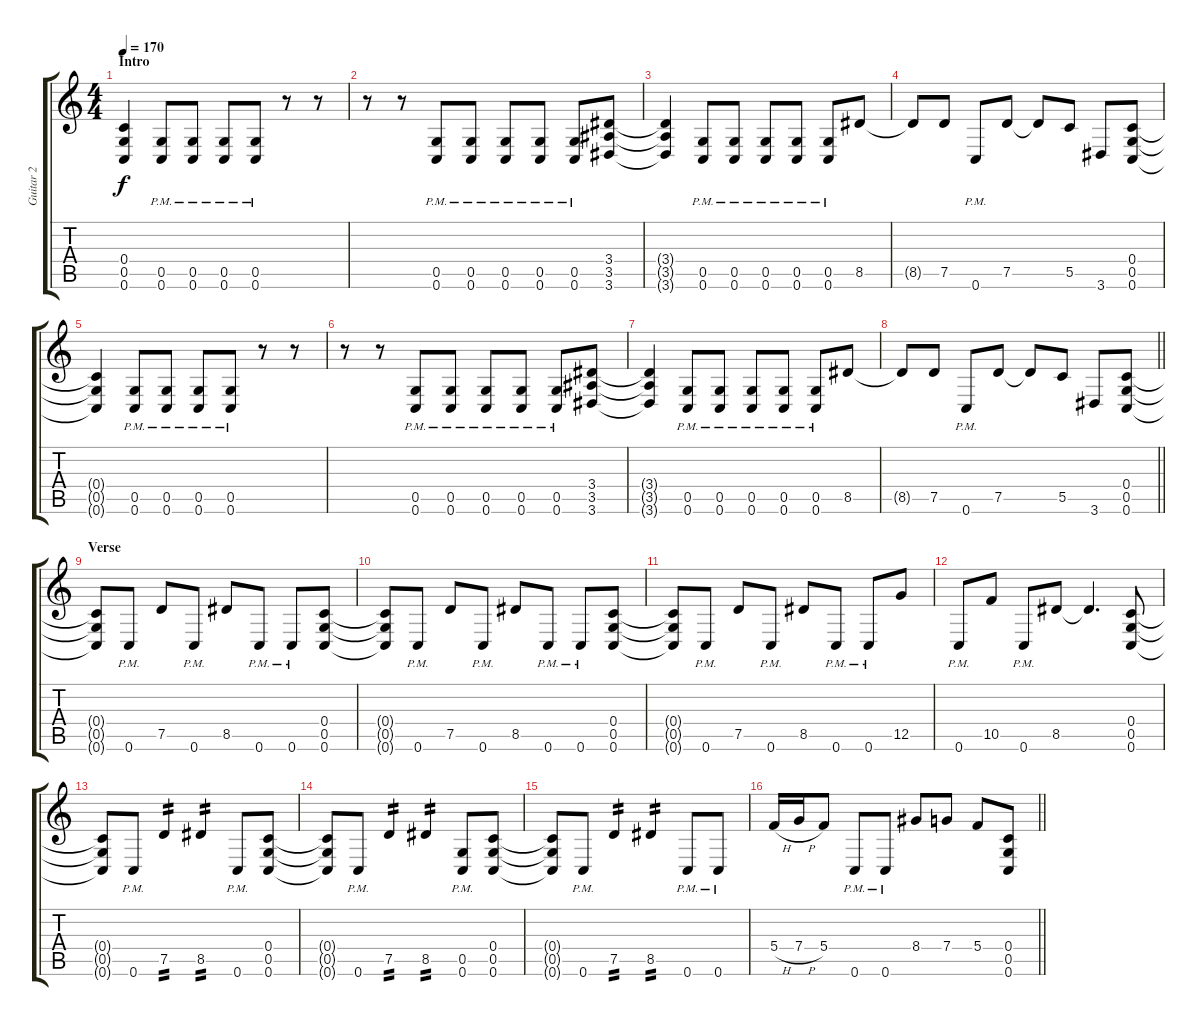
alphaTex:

\track ("Guitar 2" "Guitar 2") {instrument distortionguitar}
\staff {score tabs}
\tuning (D4 A3 F3 C3 G2 C2) {hide}
\ts (4 4)
\section ("" "Intro")
\tempo 170
\clef g2
\ks c
(0.4 0.5 0.6).4{dy f instrument distortionguitar} (0.5{pm} 0.6{pm}).8 (0.5{pm} 0.6{pm}).8 (0.5{pm} 0.6{pm}).8 (0.5{pm} 0.6{pm}).8 r.8 r.8 |
r.8 r.8 (0.5{pm} 0.6{pm}).8 (0.5{pm} 0.6{pm}).8 (0.5{pm} 0.6{pm}).8 (0.5{pm} 0.6{pm}).8 (0.5{pm} 0.6{pm}).8 (3.4 3.5 3.6).8 |
(3.4{t} 3.5{t} 3.6{t}).4 (0.5{pm} 0.6{pm}).8 (0.5{pm} 0.6{pm}).8 (0.5{pm} 0.6{pm}).8 (0.5{pm} 0.6{pm}).8 (0.5{pm} 0.6{pm}).8 8.5.8 |
8.5{t}.8 7.5.8 0.6{pm}.8 7.5.8 7.5{t}.8 5.5.8 3.6.8 (0.4 0.5 0.6).8 |
(0.4{t} 0.5{t} 0.6{t}).4 (0.5{pm} 0.6{pm}).8 (0.5{pm} 0.6{pm}).8 (0.5{pm} 0.6{pm}).8 (0.5{pm} 0.6{pm}).8 r.8 r.8 |
r.8 r.8 (0.5{pm} 0.6{pm}).8 (0.5{pm} 0.6{pm}).8 (0.5{pm} 0.6{pm}).8 (0.5{pm} 0.6{pm}).8 (0.5{pm} 0.6{pm}).8 (3.4 3.5 3.6).8 |
(3.4{t} 3.5{t} 3.6{t}).4 (0.5{pm} 0.6{pm}).8 (0.5{pm} 0.6{pm}).8 (0.5{pm} 0.6{pm}).8 (0.5{pm} 0.6{pm}).8 (0.5{pm} 0.6{pm}).8 8.5.8 |
\barLineRight lightlight
8.5{t}.8 7.5.8 0.6{pm}.8 7.5.8 7.5{t}.8 5.5.8 3.6.8 (0.4 0.5 0.6).8 |
\section ("" "Verse")
(0.4{t} 0.5{t} 0.6{t}).8 0.6{pm}.8 7.5.8 0.6{pm}.8 8.5.8 0.6{pm}.8 0.6{pm}.8 (0.4 0.5 0.6).8 |
(0.4{t} 0.5{t} 0.6{t}).8 0.6{pm}.8 7.5.8 0.6{pm}.8 8.5.8 0.6{pm}.8 0.6{pm}.8 (0.4 0.5 0.6).8 |
(0.4{t} 0.5{t} 0.6{t}).8 0.6{pm}.8 7.5.8 0.6{pm}.8 8.5.8 0.6{pm}.8 0.6{pm}.8 12.5.8 |
0.6{pm}.8 10.5.8 0.6{pm}.8 8.5.8 8.5{t}.4{d} (0.4 0.5 0.6).8 |
(0.4{t} 0.5{t} 0.6{t}).8 0.6{pm}.8 7.5.4{tp 2} 8.5.4{tp 2} 0.6{pm}.8 (0.4 0.5 0.6).8 |
(0.4{t} 0.5{t} 0.6{t}).8 0.6{pm}.8 7.5.4{tp 2} 8.5.4{tp 2} (0.5 0.6{pm}).8 (0.4 0.5 0.6).8 |
(0.4{t} 0.5{t} 0.6{t}).8 0.6{pm}.8 7.5.4{tp 2} 8.5.4{tp 2} 0.6{pm}.8 0.6{pm}.8 |
\barLineRight lightlight
5.4{h}.16 7.4{h}.16 5.4.8 0.6{pm}.8 0.6{pm}.8 8.4.8 7.4.8 5.4.8 (0.4 0.5 0.6).8
